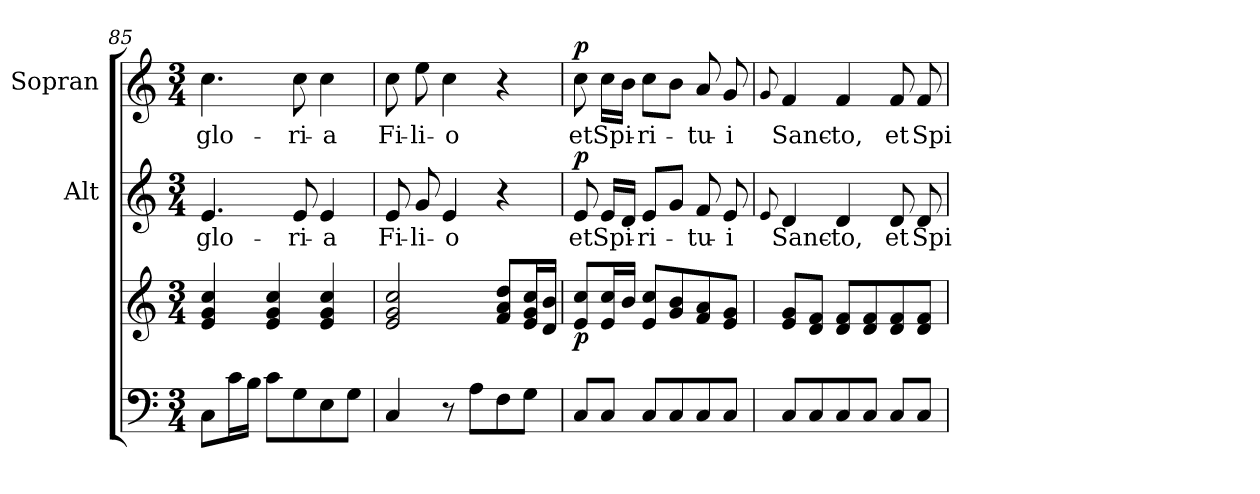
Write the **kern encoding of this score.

**kern	**kern	**dynam	**kern	**text	**dynam	**kern	**text	**dynam
*part3	*part3	*part3	*part2	*part2	*part2	*part1	*part1	*part1
*staff4	*staff3	*staff3/4	*staff2	*staff2	*staff2	*staff1	*staff1	*staff1
*	*	*	*I"Alt	*	*	*I"Sopran	*	*
*	*	*	*I'A.	*	*	*I'S.	*	*
*clefF4	*clefG2	*	*clefG2	*	*	*clefG2	*	*
*k[]	*k[]	*	*k[]	*	*	*k[]	*	*
*C:	*C:	*	*C:	*	*	*C:	*	*
*M3/4	*M3/4	*	*M3/4	*	*	*M3/4	*	*
=85	=85	=85	=85	=85	=85	=85	=85	=85
!	!	!	!	!LO:LY:b	!	!	!LO:LY:b	!
8C\L	4e/ 4g/ 4cc/	.	4.e/	glo-	.	4.cc\	glo-	.
16c\L	.	.	.	.	.	.	.	.
16B\JJ	.	.	.	.	.	.	.	.
8c\L	4e/ 4g/ 4cc/	.	.	.	.	.	.	.
!	!	!	!	!LO:LY:b	!	!	!LO:LY:b	!
8G\	.	.	8e/	-ri-	.	8cc\	-ri-	.
!	!	!	!	!LO:LY:b	!	!	!LO:LY:b	!
8E\	4e/ 4g/ 4cc/	.	4e/	-a	.	4cc\	-a	.
8G\J	.	.	.	.	.	.	.	.
!!LO:LB:g=z
=86	=86	=86	=86	=86	=86	=86	=86	=86
!	!	!	!	!LO:LY:b	!	!	!LO:LY:b	!
4C/	2e/ 2g/ 2cc/	.	8e/	Fi-	.	8cc\	Fi-	.
!	!	!	!	!LO:LY:b	!	!	!LO:LY:b	!
.	.	.	8g/	-li-	.	8ee\	-li-	.
!	!	!	!	!LO:LY:b	!	!	!LO:LY:b	!
8r	.	.	4e/	-o	.	4cc\	-o	.
8A\L	.	.	.	.	.	.	.	.
8F\	8f/ 8a/ 8dd/L	.	4r	.	.	4r	.	.
8G\J	16e/ 16g/ 16cc/L	.	.	.	.	.	.	.
.	16d/ 16b/JJ	.	.	.	.	.	.	.
=87	=87	=87	=87	=87	=87	=87	=87	=87
!	!	!LO:DY:b	!	!LO:LY:b	!LO:DY:a	!	!LO:LY:b	!LO:DY:a
8C/L	8e/ 8cc/L	p	8e/	et	p	8cc\	et	p
!	!	!	!	!LO:LY:b	!	!	!LO:LY:b	!
8C/J	16e/ 16cc/L	.	16e/LL	Spi-	.	16cc\LL	Spi-	.
.	16b/JJ	.	16d/JJ	.	.	16b\JJ	.	.
!	!	!	!	!LO:LY:b	!	!	!LO:LY:b	!
8C/L	8e/ 8cc/L	.	8e/L	-ri-	.	8cc\L	-ri-	.
8C/	8g/ 8b/	.	8g/J	.	.	8b\J	.	.
!	!	!	!	!LO:LY:b	!	!	!LO:LY:b	!
8C/	8f/ 8a/	.	8f/	-tu-	.	8a/	-tu-	.
!	!	!	!	!LO:LY:b	!	!	!LO:LY:b	!
8C/J	8e/ 8g/J	.	8e/	-i	.	8g/	-i	.
=88	=88	=88	=88	=88	=88	=88	=88	=88
.	.	.	8qqe/	.	.	8qqg/	.	.
!	!	!	!	!LO:LY:b	!	!	!LO:LY:b	!
8C/L	8e/ 8g/L	.	4d/	Sanc-	.	4f/	Sanc-	.
8C/	8d/ 8f/J	.	.	.	.	.	.	.
!	!	!	!	!LO:LY:b	!	!	!LO:LY:b	!
8C/	8d/ 8f/L	.	4d/	-to,	.	4f/	-to,	.
8C/J	8d/ 8f/	.	.	.	.	.	.	.
!	!	!	!	!LO:LY:b	!	!	!LO:LY:b	!
8C/L	8d/ 8f/	.	8d/	et	.	8f/	et	.
!	!	!	!	!LO:LY:b	!	!	!LO:LY:b	!
8C/J	8d/ 8f/J	.	8d/	Spi-	.	8f/	Spi-	.
=	=	=	=	=	=	=	=	=
*-	*-	*-	*-	*-	*-	*-	*-	*-
